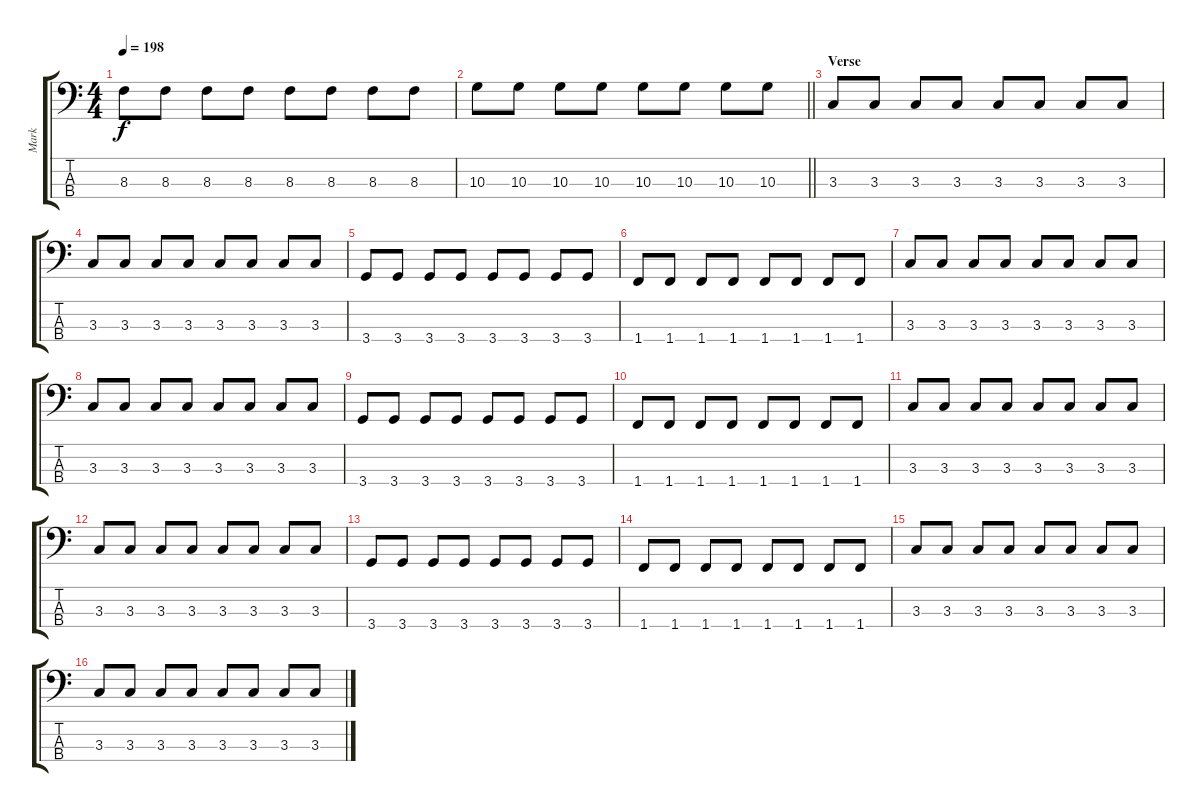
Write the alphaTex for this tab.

\track ("Mark" "Mark") {instrument electricbassfinger}
\staff {score tabs}
\tuning (G2 D2 A1 E1) {hide}
\ts (4 4)
\tempo 198
\clef f4
\ks c
8.3.8{dy f} 8.3.8 8.3.8 8.3.8 8.3.8 8.3.8 8.3.8 8.3.8 |
\barLineRight lightlight
10.3.8 10.3.8 10.3.8 10.3.8 10.3.8 10.3.8 10.3.8 10.3.8 |
\section ("" "Verse")
3.3.8 3.3.8 3.3.8 3.3.8 3.3.8 3.3.8 3.3.8 3.3.8 |
3.3.8 3.3.8 3.3.8 3.3.8 3.3.8 3.3.8 3.3.8 3.3.8 |
3.4.8 3.4.8 3.4.8 3.4.8 3.4.8 3.4.8 3.4.8 3.4.8 |
1.4.8 1.4.8 1.4.8 1.4.8 1.4.8 1.4.8 1.4.8 1.4.8 |
3.3.8 3.3.8 3.3.8 3.3.8 3.3.8 3.3.8 3.3.8 3.3.8 |
3.3.8 3.3.8 3.3.8 3.3.8 3.3.8 3.3.8 3.3.8 3.3.8 |
3.4.8 3.4.8 3.4.8 3.4.8 3.4.8 3.4.8 3.4.8 3.4.8 |
1.4.8 1.4.8 1.4.8 1.4.8 1.4.8 1.4.8 1.4.8 1.4.8 |
3.3.8 3.3.8 3.3.8 3.3.8 3.3.8 3.3.8 3.3.8 3.3.8 |
3.3.8 3.3.8 3.3.8 3.3.8 3.3.8 3.3.8 3.3.8 3.3.8 |
3.4.8 3.4.8 3.4.8 3.4.8 3.4.8 3.4.8 3.4.8 3.4.8 |
1.4.8 1.4.8 1.4.8 1.4.8 1.4.8 1.4.8 1.4.8 1.4.8 |
3.3.8 3.3.8 3.3.8 3.3.8 3.3.8 3.3.8 3.3.8 3.3.8 |
3.3.8 3.3.8 3.3.8 3.3.8 3.3.8 3.3.8 3.3.8 3.3.8
